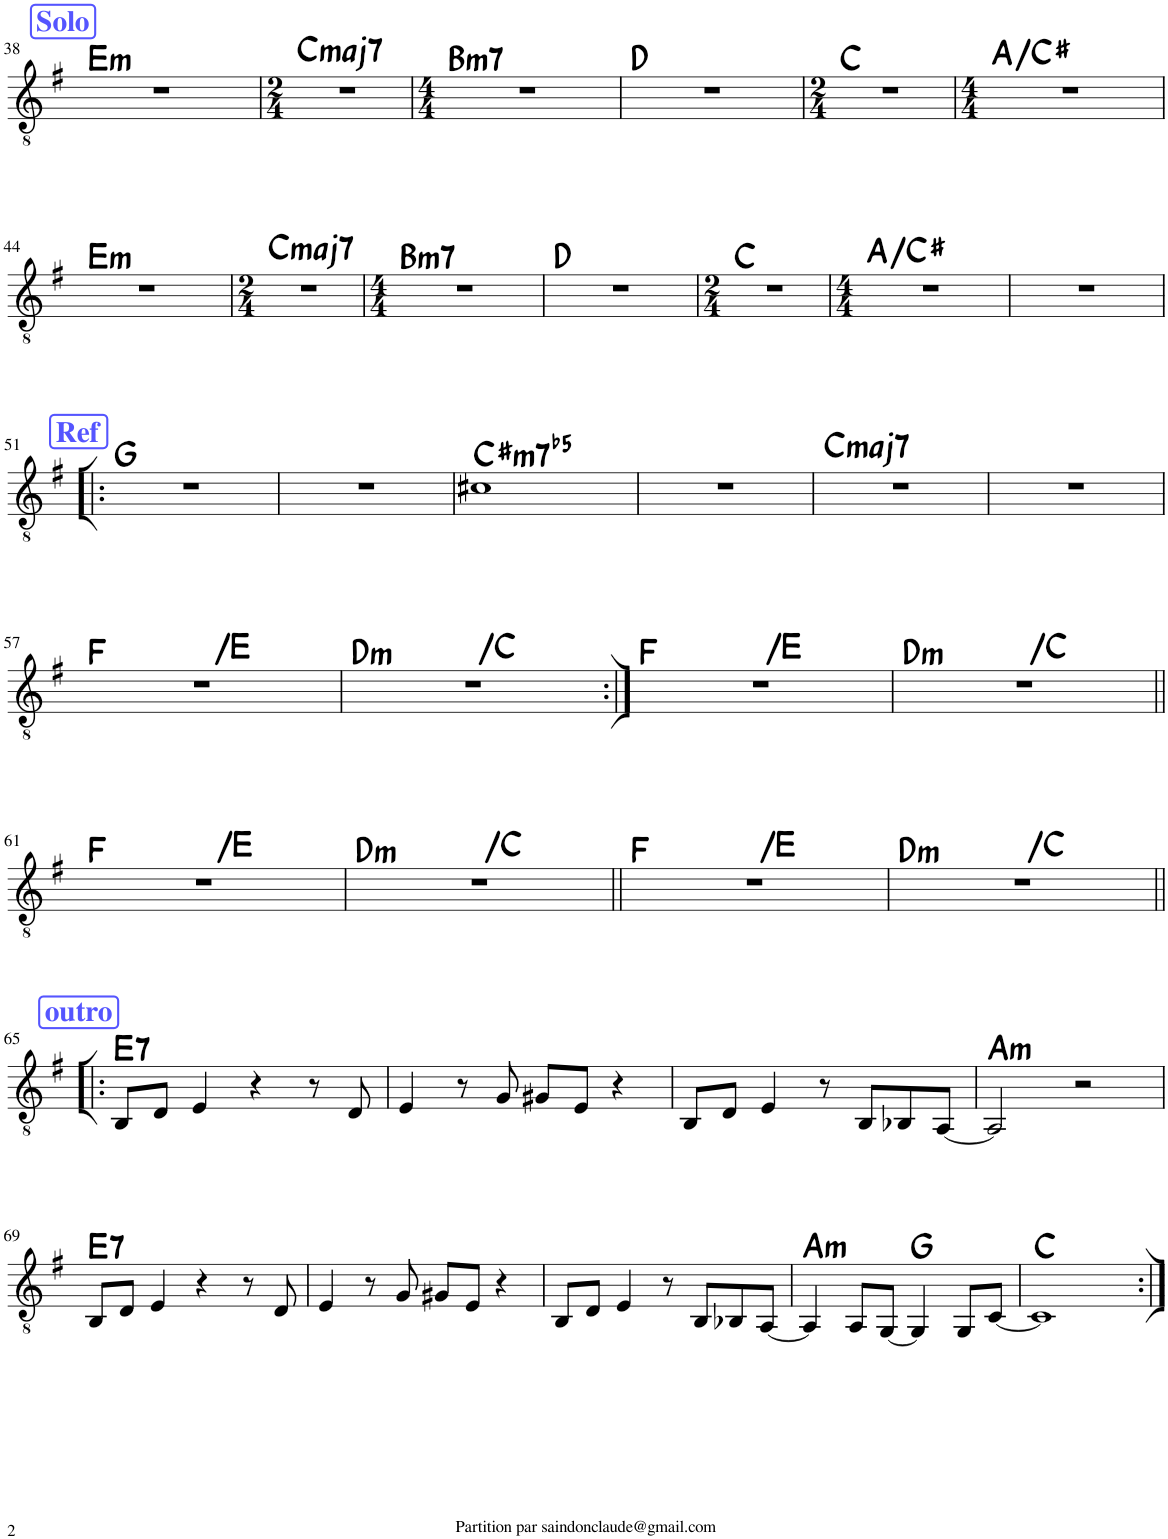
**kern	**harte
*part1	*part1
*staff1	*
*I"Classical Guitar	*
*I'Guit.	*
!!LO:PB:g=z
*clefGv2	*
*k[f#]	*
*M4/4	*
!!LO:REH:place=s1:a:B:cj:color=#5555FF:fs=14:t=Solo
=38	=38
!	!LO:H:kt=m
1r	E:min
=39	=39
*M2/4	*
!	!LO:H:kt=maj7
2r	C:maj7
=40	=40
*M4/4	*
!	!LO:H:kt=m7
1r	B:min7
=41	=41
1r	D:maj
=42	=42
*M2/4	*
2r	C:maj
=43	=43
*M4/4	*
1r	A:maj/3
!!LO:LB:g=z
=44	=44
!	!LO:H:kt=m
1r	E:min
=45	=45
*M2/4	*
!	!LO:H:kt=maj7
2r	C:maj7
=46	=46
*M4/4	*
!	!LO:H:kt=m7
1r	B:min7
=47	=47
1r	D:maj
=48	=48
*M2/4	*
2r	C:maj
=49	=49
*M4/4	*
1r	A:maj/3
=50	=50
1r	.
!!LO:LB:g=z
!!LO:REH:place=s1:a:B:cj:color=#5555FF:fs=14:t=Ref
=51!|:	=51!|:
1r	G:maj
=52	=52
1r	.
=53	=53
!	!LO:H:kt=m7b5
1c#X	C#:hdim7
=54	=54
1r	.
=55	=55
!	!LO:H:kt=maj7
1r	C:maj7
=56	=56
1r	.
!!LO:LB:g=z
=57	=57
!	!LO:H:n=2:kt=N.C.
1r	F:maj N
=58	=58
!	!LO:H:n=1:kt=m
!	!LO:H:n=2:kt=N.C.
1r	D:min N
=59:|!	=59:|!
!	!LO:H:n=2:kt=N.C.
1r	F:maj N
=60	=60
!	!LO:H:n=1:kt=m
!	!LO:H:n=2:kt=N.C.
1r	D:min N
!!LO:LB:g=z
=61||	=61||
!	!LO:H:n=2:kt=N.C.
1r	F:maj N
=62	=62
!	!LO:H:n=1:kt=m
!	!LO:H:n=2:kt=N.C.
1r	D:min N
=63||	=63||
!	!LO:H:n=2:kt=N.C.
1r	F:maj N
=64	=64
!	!LO:H:n=1:kt=m
!	!LO:H:n=2:kt=N.C.
1r	D:min N
!!LO:LB:g=z
!!LO:REH:place=s1:a:B:cj:color=#5555FF:fs=14:t=outro
=65!|:	=65!|:
!	!LO:H:kt=7
8BB/L	E:7
8D/J	.
4E/	.
4r	.
8r	.
8D/	.
=66	=66
4E/	.
8r	.
8G/	.
8G#X/L	.
8E/J	.
4r	.
=67	=67
8BB/L	.
8D/J	.
4E/	.
8r	.
8BB/L	.
8BB-X/	.
[8AA/J	.
=68	=68
!	!LO:H:kt=m
2AA/]	A:min
2r	.
!!LO:LB:g=z
=69	=69
!	!LO:H:kt=7
8BB/L	E:7
8D/J	.
4E/	.
4r	.
8r	.
8D/	.
=70	=70
4E/	.
8r	.
8G/	.
8G#X/L	.
8E/J	.
4r	.
=71	=71
8BB/L	.
8D/J	.
4E/	.
8r	.
8BB/L	.
8BB-X/	.
[8AA/J	.
=72	=72
!	!LO:H:kt=m
4AA/]	A:min
8AA/L	.
[8GG/J	.
4GG/]	G:maj
8GG/L	.
[8C/J	.
=73	=73
1C]	C:maj
=:|!	=:|!
*-	*-
